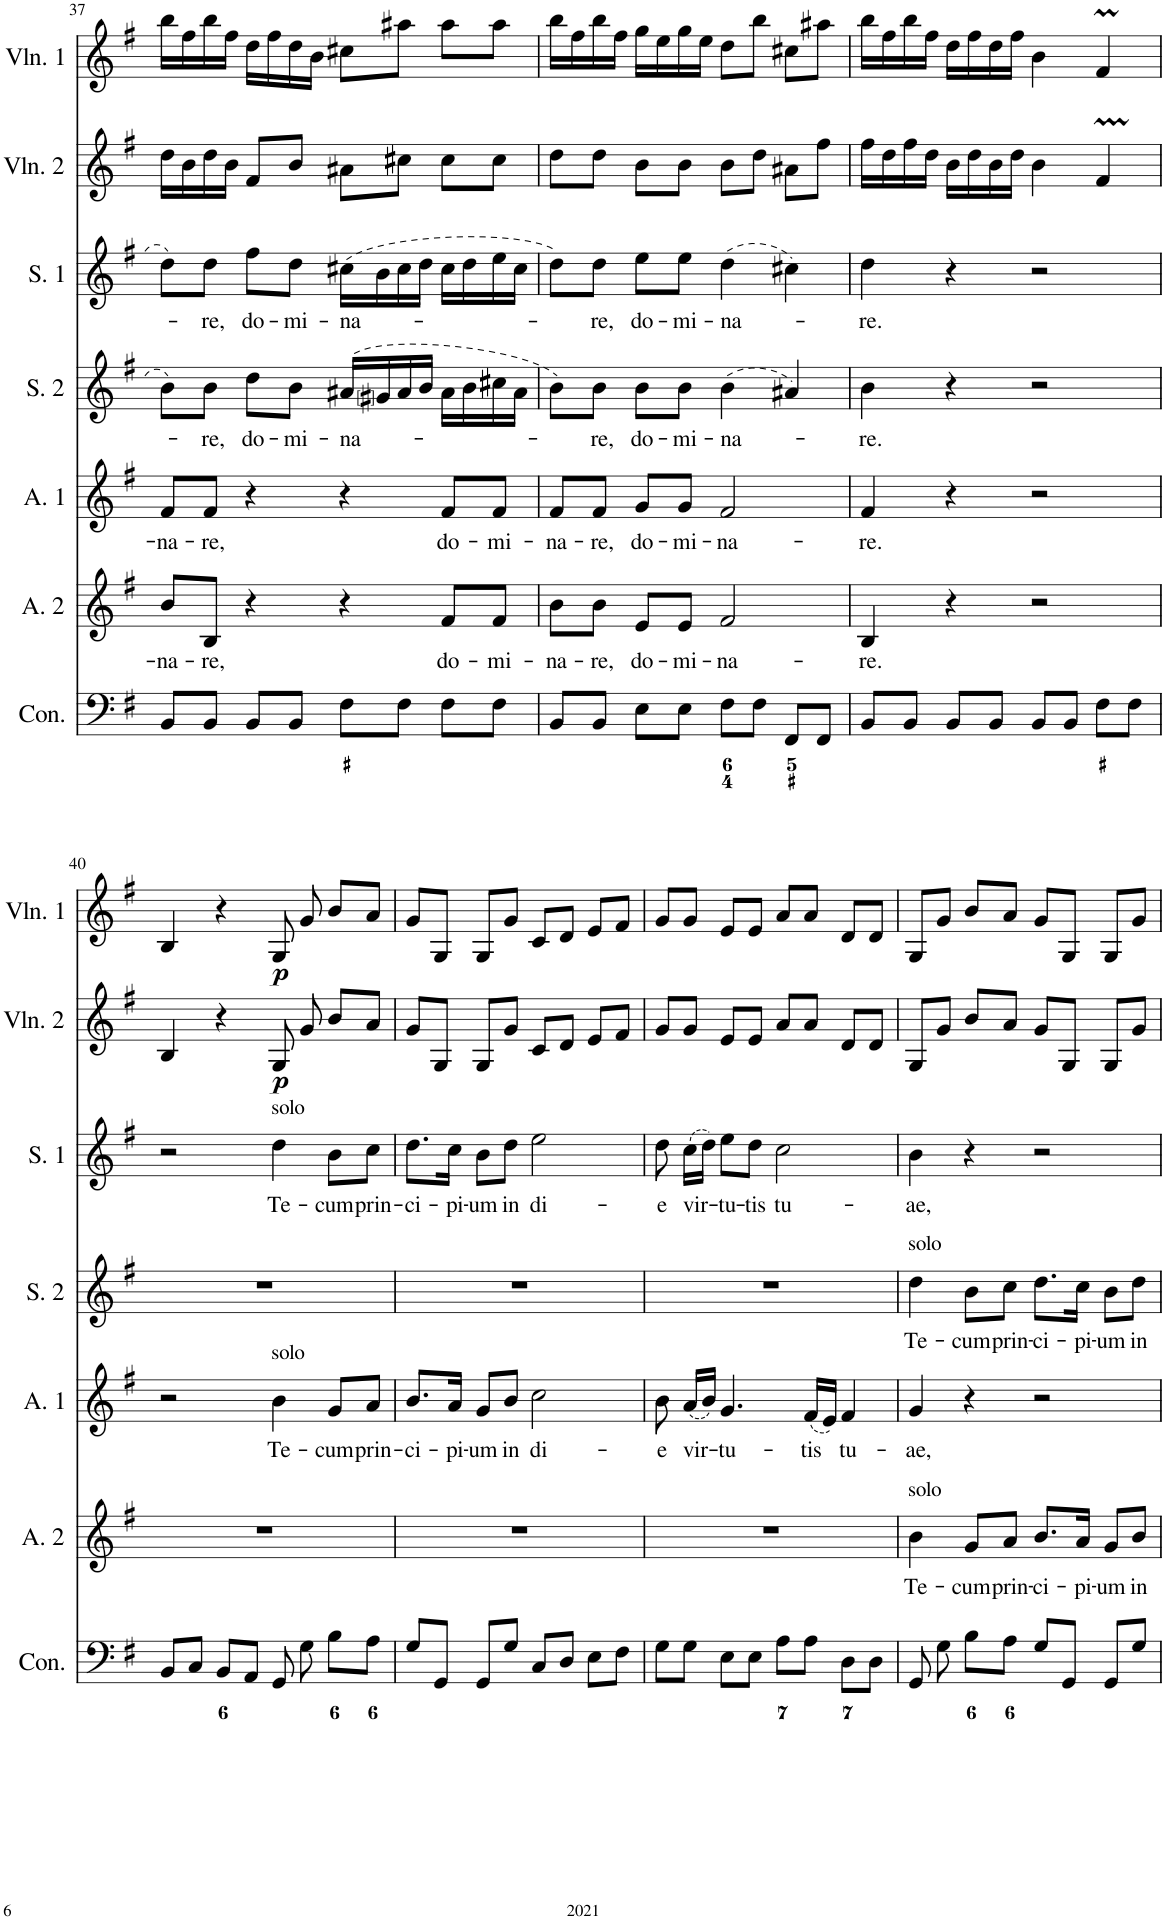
**kern	**kern	**kern	**text	**kern	**text	**kern	**text	**kern	**text	**kern	**dynam	**kern	**dynam
*part8	*part7	*part6	*part6	*part5	*part5	*part4	*part4	*part3	*part3	*part2	*part2	*part1	*part1
*staff8	*staff7	*staff6	*staff6	*staff5	*staff5	*staff4	*staff4	*staff3	*staff3	*staff2	*staff2	*staff1	*staff1
*I"Harpsichord	*I"Continuo	*I"Alto 2	*	*I"Alto 1	*	*I"Soprano 2	*	*I"Soprano 1	*	*I"Violin 2	*	*I"Violin 1	*
*I'Hch.	*I'Con.	*I'A. 2	*	*I'A. 1	*	*I'S. 2	*	*I'S. 1	*	*I'Vln. 2	*	*I'Vln. 1	*
!!LO:PB:g=z
*clefF4	*clefF4	*clefG2	*	*clefG2	*	*clefG2	*	*clefG2	*	*clefG2	*	*clefG2	*
*k[f#]	*k[f#]	*k[f#]	*	*k[f#]	*	*k[f#]	*	*k[f#]	*	*k[f#]	*	*k[f#]	*
*M4/4	*M4/4	*M4/4	*	*M4/4	*	*M4/4	*	*M4/4	*	*M4/4	*	*M4/4	*
=37	=37	=37	=37	=37	=37	=37	=37	=37	=37	=37	=37	=37	=37
!	!	!	!LO:LY:b	!	!LO:LY:b	!	!	!	!	!	!	!	!
8BB/L	8BB/L	8b/L	-na-	8f#/L	-na-	8b\L	.	8dd\L	.	16dd\LL	.	16bb\LL	.
.	.	.	.	.	.	.	.	.	.	16b\	.	16ff#\	.
!	!	!	!LO:LY:b	!	!LO:LY:b	!	!LO:LY:b	!	!LO:LY:b	!	!	!	!
8BB/J	8BB/J	8B/J	-re,	8f#/J	-re,	8b\J	-re,	8dd\J	-re,	16dd\	.	16bb\	.
.	.	.	.	.	.	.	.	.	.	16b\JJ	.	16ff#\JJ	.
!	!	!	!	!	!	!	!LO:LY:b	!	!LO:LY:b	!	!	!	!
8BB/L	8BB/L	4r	.	4r	.	8dd\L	do-	8ff#\L	do-	8f#/L	.	16dd\LL	.
.	.	.	.	.	.	.	.	.	.	.	.	16ff#\	.
!	!	!	!	!	!	!	!LO:LY:b	!	!LO:LY:b	!	!	!	!
8BB/J	8BB/J	.	.	.	.	8b\J	-mi-	8dd\J	-mi-	8b/J	.	16dd\	.
.	.	.	.	.	.	.	.	.	.	.	.	16b\JJ	.
!	!	!	!	!	!	!	!LO:LY:b	!	!LO:LY:b	!	!	!	!
8F#\L	8F#\L	4r	.	4r	.	(16a#X/LL	-na-	(16cc#X\LL	-na-	8a#X\L	.	8cc#X\L	.
.	.	.	.	.	.	16g#j/	.	16b\	.	.	.	.	.
8F#\J	8F#\J	.	.	.	.	16a#/	.	16cc#\	.	8cc#X\J	.	8aa#X\J	.
.	.	.	.	.	.	16b/JJ	.	16dd\JJ	.	.	.	.	.
!	!	!	!LO:LY:b	!	!LO:LY:b	!	!	!	!	!	!	!	!
8F#\L	8F#\L	8f#/L	do-	8f#/L	do-	16a#\LL	.	16cc#\LL	.	8cc#\L	.	8aa#\L	.
.	.	.	.	.	.	16b\	.	16dd\	.	.	.	.	.
!	!	!	!LO:LY:b	!	!LO:LY:b	!	!	!	!	!	!	!	!
8F#\J	8F#\J	8f#/J	-mi-	8f#/J	-mi-	16cc#X\	.	16ee\	.	8cc#\J	.	8aa#\J	.
.	.	.	.	.	.	16a#\JJ	.	16cc#\JJ	.	.	.	.	.
=38	=38	=38	=38	=38	=38	=38	=38	=38	=38	=38	=38	=38	=38
!	!	!	!LO:LY:b	!	!LO:LY:b	!	!	!	!	!	!	!	!
8BB/L	8BB/L	8b\L	-na-	8f#/L	-na-	8b\L)	.	8dd\L)	.	8dd\L	.	16bb\LL	.
.	.	.	.	.	.	.	.	.	.	.	.	16ff#\	.
!	!	!	!LO:LY:b	!	!LO:LY:b	!	!LO:LY:b	!	!LO:LY:b	!	!	!	!
8BB/J	8BB/J	8b\J	-re,	8f#/J	-re,	8b\J	-re,	8dd\J	re,	8dd\J	.	16bb\	.
.	.	.	.	.	.	.	.	.	.	.	.	16ff#\JJ	.
!	!	!	!LO:LY:b	!	!LO:LY:b	!	!LO:LY:b	!	!LO:LY:b	!	!	!	!
8E\L	8E\L	8e/L	do-	8g/L	do-	8b\L	do-	8ee\L	do-	8b\L	.	16gg\LL	.
.	.	.	.	.	.	.	.	.	.	.	.	16ee\	.
!	!	!	!LO:LY:b	!	!LO:LY:b	!	!LO:LY:b	!	!LO:LY:b	!	!	!	!
8E\J	8E\J	8e/J	-mi-	8g/J	-mi-	8b\J	-mi-	8ee\J	-mi-	8b\J	.	16gg\	.
.	.	.	.	.	.	.	.	.	.	.	.	16ee\JJ	.
!	!	!	!LO:LY:b	!	!LO:LY:b	!	!LO:LY:b	!	!LO:LY:b	!	!	!	!
8F#\L	8F#\L	2f#/	-na-	2f#/	-na-	(4b\	-na-	(4dd\	-na-	8b\L	.	8dd\L	.
8F#\J	8F#\J	.	.	.	.	.	.	.	.	8dd\J	.	8bb\J	.
8FF#/L	8FF#/L	.	.	.	.	4a#X/)	.	4cc#X\)	.	8a#X\L	.	8cc#X\L	.
8FF#/J	8FF#/J	.	.	.	.	.	.	.	.	8ff#\J	.	8aa#X\J	.
=39	=39	=39	=39	=39	=39	=39	=39	=39	=39	=39	=39	=39	=39
!	!	!	!LO:LY:b	!	!LO:LY:b	!	!LO:LY:b	!	!LO:LY:b	!	!	!	!
8BB/L	8BB/L	4B/	-re.	4f#/	-re.	4b\	-re.	4dd\	-re.	16ff#\LL	.	16bb\LL	.
.	.	.	.	.	.	.	.	.	.	16dd\	.	16ff#\	.
8BB/J	8BB/J	.	.	.	.	.	.	.	.	16ff#\	.	16bb\	.
.	.	.	.	.	.	.	.	.	.	16dd\JJ	.	16ff#\JJ	.
8BB/L	8BB/L	4r	.	4r	.	4r	.	4r	.	16b\LL	.	16dd\LL	.
.	.	.	.	.	.	.	.	.	.	16dd\	.	16ff#\	.
8BB/J	8BB/J	.	.	.	.	.	.	.	.	16b\	.	16dd\	.
.	.	.	.	.	.	.	.	.	.	16dd\JJ	.	16ff#\JJ	.
8BB/L	8BB/L	2r	.	2r	.	2r	.	2r	.	4b\	.	4b\	.
8BB/J	8BB/J	.	.	.	.	.	.	.	.	.	.	.	.
8F#\L	8F#\L	.	.	.	.	.	.	.	.	4f#/	.	4f#/	.
8F#\J	8F#\J	.	.	.	.	.	.	.	.	.	.	.	.
!!LO:LB:g=z
=40	=40	=40	=40	=40	=40	=40	=40	=40	=40	=40	=40	=40	=40
8BB/L	8BB/L	1r	.	2r	.	1r	.	2r	.	4B/	.	4B/	.
8C/J	8C/J	.	.	.	.	.	.	.	.	.	.	.	.
8BB/L	8BB/L	.	.	.	.	.	.	.	.	4r	.	4r	.
8AA/J	8AA/J	.	.	.	.	.	.	.	.	.	.	.	.
!	!	!	!	!	!	!	!	!LO:TX:a:t=solo	!	!	!	!	!
!	!	!	!	!LO:TX:a:t=solo	!	!	!	!	!	!	!	!	!
!	!	!	!	!	!LO:LY:b	!	!	!	!LO:LY:b	!	!LO:DY:b	!	!LO:DY:b
8GG/L	8GG/	.	.	4b\	Te-	.	.	4dd\	Te-	8G/	p	8G/	p
8G/J	8G\	.	.	.	.	.	.	.	.	8g/	.	8g/	.
!	!	!	!	!	!LO:LY:b	!	!	!	!LO:LY:b	!	!	!	!
8B\L	8B\L	.	.	8g/L	-cum	.	.	8b\L	-cum	8b/L	.	8b/L	.
!	!	!	!	!	!LO:LY:b	!	!	!	!LO:LY:b	!	!	!	!
8A\J	8A\J	.	.	8a/J	prin-	.	.	8cc\J	prin-	8a/J	.	8a/J	.
=41	=41	=41	=41	=41	=41	=41	=41	=41	=41	=41	=41	=41	=41
!	!	!	!	!	!LO:LY:b	!	!	!	!LO:LY:b	!	!	!	!
8G/L	8G/L	1r	.	8.b/L	-ci-	1r	.	8.dd\L	-ci-	8g/L	.	8g/L	.
8GG/J	8GG/J	.	.	.	.	.	.	.	.	8G/J	.	8G/J	.
!	!	!	!	!	!LO:LY:b	!	!	!	!LO:LY:b	!	!	!	!
.	.	.	.	16a/Jk	-pi-	.	.	16cc\Jk	-pi-	.	.	.	.
!	!	!	!	!	!LO:LY:b	!	!	!	!LO:LY:b	!	!	!	!
8GG/L	8GG/L	.	.	8g/L	-um	.	.	8b\L	-um	8G/L	.	8G/L	.
!	!	!	!	!	!LO:LY:b	!	!	!	!LO:LY:b	!	!	!	!
8G/J	8G/J	.	.	8b/J	in	.	.	8dd\J	in	8g/J	.	8g/J	.
!	!	!	!	!	!LO:LY:b	!	!	!	!LO:LY:b	!	!	!	!
8C/L	8C/L	.	.	2cc\	di-	.	.	2ee\	di-	8c/L	.	8c/L	.
8D/J	8D/J	.	.	.	.	.	.	.	.	8d/J	.	8d/J	.
8E\L	8E\L	.	.	.	.	.	.	.	.	8e/L	.	8e/L	.
8F#\J	8F#\J	.	.	.	.	.	.	.	.	8f#/J	.	8f#/J	.
=42	=42	=42	=42	=42	=42	=42	=42	=42	=42	=42	=42	=42	=42
!	!	!	!	!	!LO:LY:b	!	!	!	!LO:LY:b	!	!	!	!
8G\L	8G\L	1r	.	8b\	-e	1r	.	8dd\	-e	8g/L	.	8g/L	.
!	!	!	!	!	!LO:LY:b	!	!	!	!LO:LY:b	!	!	!	!
8G\J	8G\J	.	.	(16a/LL	vir-	.	.	(16cc\LL	vir-	8g/J	.	8g/J	.
.	.	.	.	16b/JJ)	.	.	.	16dd\JJ)	.	.	.	.	.
!	!	!	!	!	!LO:LY:b	!	!	!	!LO:LY:b	!	!	!	!
8E\L	8E\L	.	.	4.g/	-tu-	.	.	8ee\L	-tu-	8e/L	.	8e/L	.
!	!	!	!	!	!	!	!	!	!LO:LY:b	!	!	!	!
8E\J	8E\J	.	.	.	.	.	.	8dd\J	-tis	8e/J	.	8e/J	.
!	!	!	!	!	!	!	!	!	!LO:LY:b	!	!	!	!
8A\L	8A\L	.	.	.	.	.	.	2cc\	tu-	8a/L	.	8a/L	.
!	!	!	!	!	!LO:LY:b	!	!	!	!	!	!	!	!
8A\J	8A\J	.	.	(16f#/LL	-tis	.	.	.	.	8a/J	.	8a/J	.
.	.	.	.	16e/JJ)	.	.	.	.	.	.	.	.	.
!	!	!	!	!	!LO:LY:b	!	!	!	!	!	!	!	!
8D\L	8D\L	.	.	4f#/	tu-	.	.	.	.	8d/L	.	8d/L	.
8D\J	8D\J	.	.	.	.	.	.	.	.	8d/J	.	8d/J	.
=43	=43	=43	=43	=43	=43	=43	=43	=43	=43	=43	=43	=43	=43
!	!	!	!	!	!	!LO:TX:a:t=solo	!	!	!	!	!	!	!
!	!	!LO:TX:a:t=solo	!	!	!	!	!	!	!	!	!	!	!
!	!	!	!LO:LY:b	!	!LO:LY:b	!	!LO:LY:b	!	!LO:LY:b	!	!	!	!
8GG/L	8GG/	4b\	Te-	4g/	-ae,	4dd\	Te-	4b\	-ae,	8G/L	.	8G/L	.
8G/J	8G\	.	.	.	.	.	.	.	.	8g/J	.	8g/J	.
!	!	!	!LO:LY:b	!	!	!	!LO:LY:b	!	!	!	!	!	!
8B\L	8B\L	8g/L	-cum	4r	.	8b\L	-cum	4r	.	8b/L	.	8b/L	.
!	!	!	!LO:LY:b	!	!	!	!LO:LY:b	!	!	!	!	!	!
8A\J	8A\J	8a/J	prin-	.	.	8cc\J	prin-	.	.	8a/J	.	8a/J	.
!	!	!	!LO:LY:b	!	!	!	!LO:LY:b	!	!	!	!	!	!
8G/L	8G/L	8.b/L	-ci-	2r	.	8.dd\L	-ci-	2r	.	8g/L	.	8g/L	.
8GG/J	8GG/J	.	.	.	.	.	.	.	.	8G/J	.	8G/J	.
!	!	!	!LO:LY:b	!	!	!	!LO:LY:b	!	!	!	!	!	!
.	.	16a/Jk	-pi-	.	.	16cc\Jk	-pi-	.	.	.	.	.	.
!	!	!	!LO:LY:b	!	!	!	!LO:LY:b	!	!	!	!	!	!
8GG/L	8GG/L	8g/L	-um	.	.	8b\L	-um	.	.	8G/L	.	8G/L	.
!	!	!	!LO:LY:b	!	!	!	!LO:LY:b	!	!	!	!	!	!
8G/J	8G/J	8b/J	in	.	.	8dd\J	in	.	.	8g/J	.	8g/J	.
=	=	=	=	=	=	=	=	=	=	=	=	=	=
*-	*-	*-	*-	*-	*-	*-	*-	*-	*-	*-	*-	*-	*-
